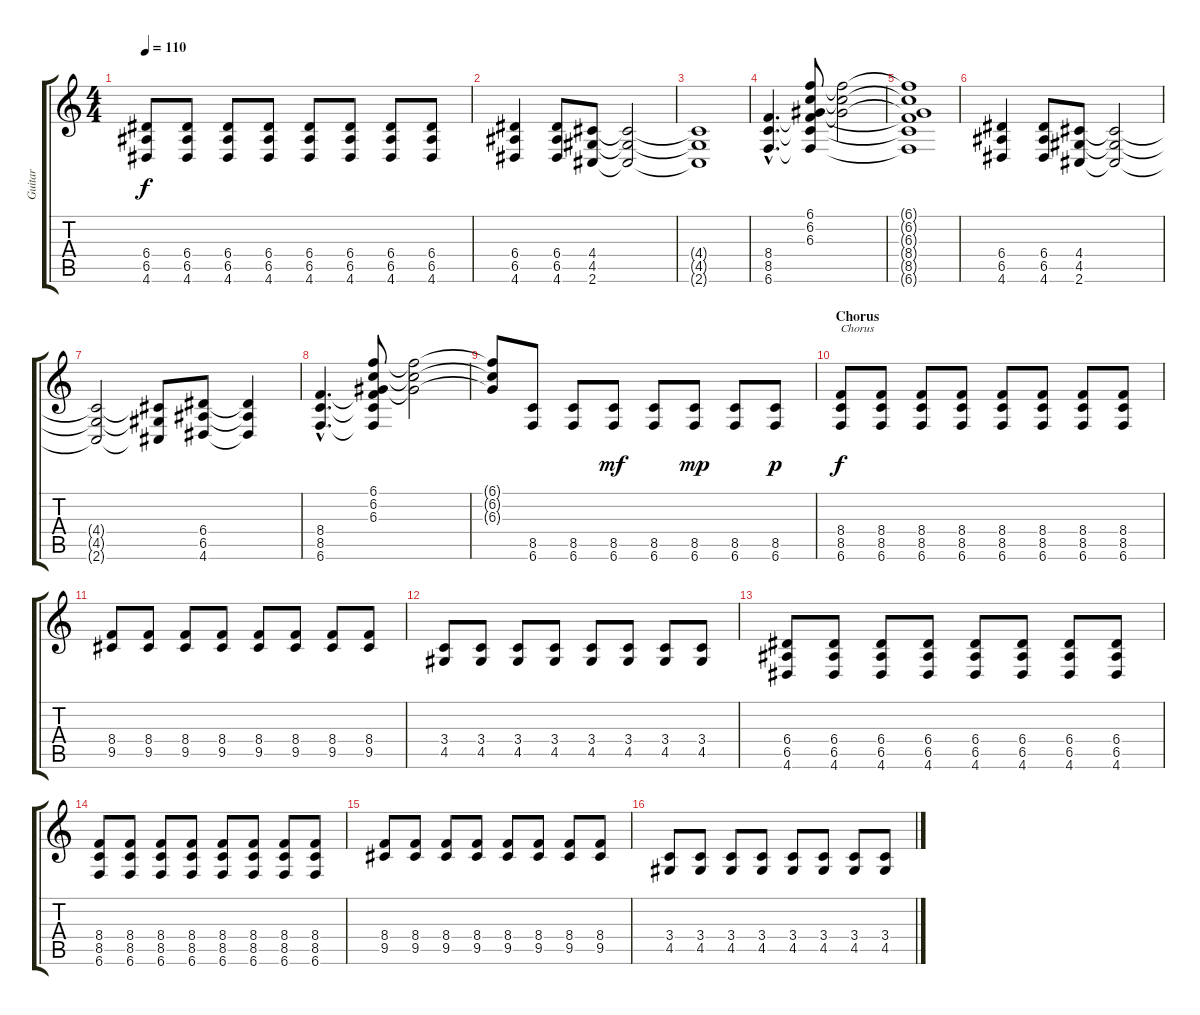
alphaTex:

\track ("Guitar" "Guitar") {instrument distortionguitar}
\staff {score tabs}
\tuning (B3 Gb3 D3 A2 E2 B1) {hide}
\ts (4 4)
\tempo 110
\clef g2
\ks c
(6.4 6.5 4.6).8{dy f} (6.4 6.5 4.6).8 (6.4 6.5 4.6).8 (6.4 6.5 4.6).8 (6.4 6.5 4.6).8 (6.4 6.5 4.6).8 (6.4 6.5 4.6).8 (6.4 6.5 4.6).8 |
(6.4 6.5 4.6).4 (6.4 6.5 4.6).8 (4.4 4.5 2.6).8 (4.4{t} 4.5{t} 2.6{t}).2 |
(4.4{t} 4.5{t} 2.6{t}).1 |
(8.4{hac} 8.5{hac} 6.6{hac}).4{d} (6.1 6.2 6.3 8.4{t} 8.5{t} 6.6{t}).8 (6.1{t} 6.2{t} 6.3{t}).2 |
(6.1{t} 6.2{t} 6.3{t} 8.4{t} 8.5{t} 6.6{t}).1 |
(6.4 6.5 4.6).4 (6.4 6.5 4.6).8 (4.4 4.5 2.6).8 (4.4{t} 4.5{t} 2.6{t}).2 |
(4.4{t} 4.5{t} 2.6{t}).2 (4.4{t} 4.5{t} 2.6{t}).8 (6.4 6.5 4.6).8 (6.4{t} 6.5{t} 4.6{t}).4 |
(8.4{hac} 8.5{hac} 6.6{hac}).4{d} (6.1 6.2 6.3 8.4{t} 8.5{t} 6.6{t}).8 (6.1{t} 6.2{t} 6.3{t}).2 |
(6.1{t} 6.2{t} 6.3{t}).8 (8.5 6.6).8 (8.5 6.6).8 (8.5 6.6).8{dy mf} (8.5 6.6).8 (8.5 6.6).8{dy mp} (8.5 6.6).8 (8.5 6.6).8{dy p} |
\section ("" "Chorus")
(8.4 8.5 6.6).8{txt "Chorus" dy f} (8.4 8.5 6.6).8 (8.4 8.5 6.6).8 (8.4 8.5 6.6).8 (8.4 8.5 6.6).8 (8.4 8.5 6.6).8 (8.4 8.5 6.6).8 (8.4 8.5 6.6).8 |
(8.4 9.5).8 (8.4 9.5).8 (8.4 9.5).8 (8.4 9.5).8 (8.4 9.5).8 (8.4 9.5).8 (8.4 9.5).8 (8.4 9.5).8 |
(3.4 4.5).8 (3.4 4.5).8 (3.4 4.5).8 (3.4 4.5).8 (3.4 4.5).8 (3.4 4.5).8 (3.4 4.5).8 (3.4 4.5).8 |
(6.4 6.5 4.6).8 (6.4 6.5 4.6).8 (6.4 6.5 4.6).8 (6.4 6.5 4.6).8 (6.4 6.5 4.6).8 (6.4 6.5 4.6).8 (6.4 6.5 4.6).8 (6.4 6.5 4.6).8 |
(8.4 8.5 6.6).8 (8.4 8.5 6.6).8 (8.4 8.5 6.6).8 (8.4 8.5 6.6).8 (8.4 8.5 6.6).8 (8.4 8.5 6.6).8 (8.4 8.5 6.6).8 (8.4 8.5 6.6).8 |
(8.4 9.5).8 (8.4 9.5).8 (8.4 9.5).8 (8.4 9.5).8 (8.4 9.5).8 (8.4 9.5).8 (8.4 9.5).8 (8.4 9.5).8 |
(3.4 4.5).8 (3.4 4.5).8 (3.4 4.5).8 (3.4 4.5).8 (3.4 4.5).8 (3.4 4.5).8 (3.4 4.5).8 (3.4 4.5).8
